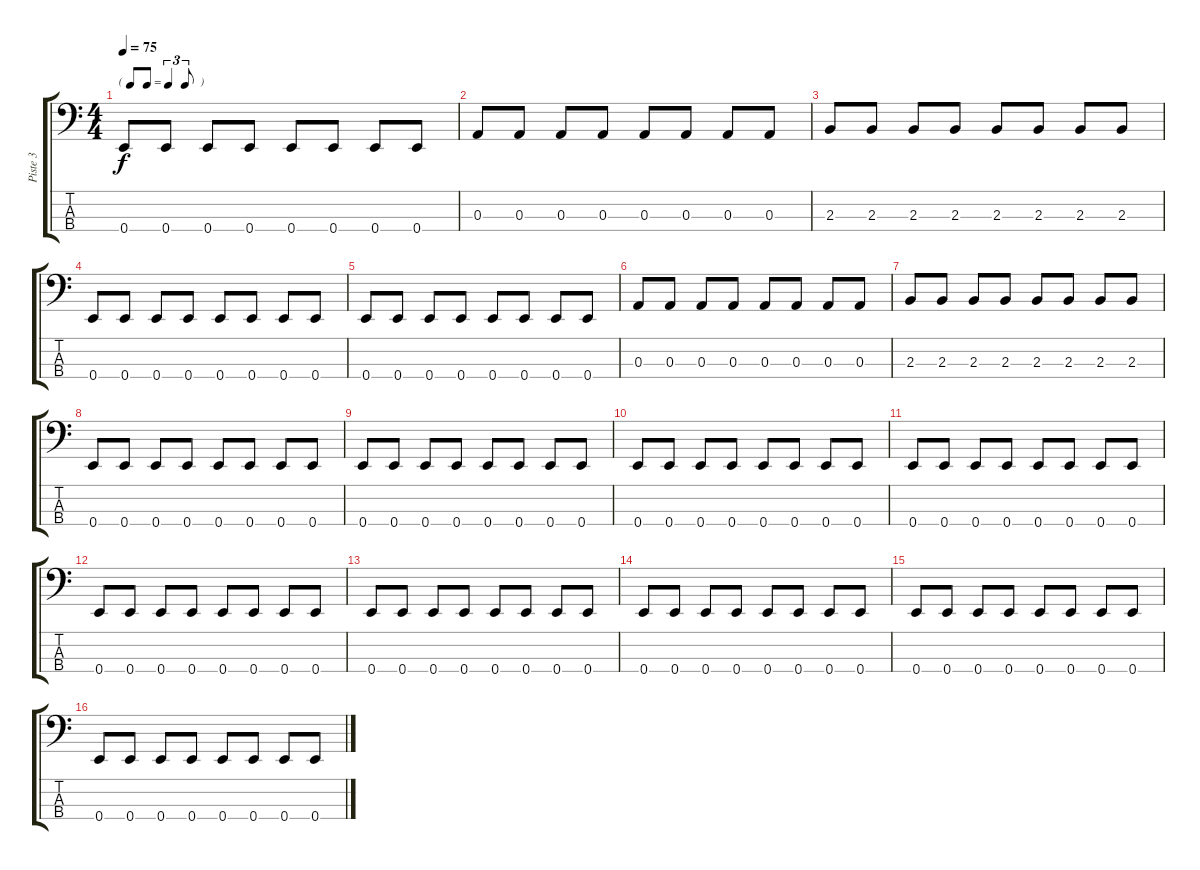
\track ("Piste 3" "Piste 3") {instrument electricbassfinger}
\staff {score tabs}
\tuning (G2 D2 A1 E1) {hide}
\ts (4 4)
\tf triplet8th
\tempo 75
\clef f4
\ks c
0.4.8{dy f} 0.4.8 0.4.8 0.4.8 0.4.8 0.4.8 0.4.8 0.4.8 |
0.3.8 0.3.8 0.3.8 0.3.8 0.3.8 0.3.8 0.3.8 0.3.8 |
2.3.8 2.3.8 2.3.8 2.3.8 2.3.8 2.3.8 2.3.8 2.3.8 |
0.4.8 0.4.8 0.4.8 0.4.8 0.4.8 0.4.8 0.4.8 0.4.8 |
0.4.8 0.4.8 0.4.8 0.4.8 0.4.8 0.4.8 0.4.8 0.4.8 |
0.3.8 0.3.8 0.3.8 0.3.8 0.3.8 0.3.8 0.3.8 0.3.8 |
2.3.8 2.3.8 2.3.8 2.3.8 2.3.8 2.3.8 2.3.8 2.3.8 |
0.4.8 0.4.8 0.4.8 0.4.8 0.4.8 0.4.8 0.4.8 0.4.8 |
0.4.8 0.4.8 0.4.8 0.4.8 0.4.8 0.4.8 0.4.8 0.4.8 |
0.4.8 0.4.8 0.4.8 0.4.8 0.4.8 0.4.8 0.4.8 0.4.8 |
0.4.8 0.4.8 0.4.8 0.4.8 0.4.8 0.4.8 0.4.8 0.4.8 |
0.4.8 0.4.8 0.4.8 0.4.8 0.4.8 0.4.8 0.4.8 0.4.8 |
0.4.8 0.4.8 0.4.8 0.4.8 0.4.8 0.4.8 0.4.8 0.4.8 |
0.4.8 0.4.8 0.4.8 0.4.8 0.4.8 0.4.8 0.4.8 0.4.8 |
0.4.8 0.4.8 0.4.8 0.4.8 0.4.8 0.4.8 0.4.8 0.4.8 |
0.4.8 0.4.8 0.4.8 0.4.8 0.4.8 0.4.8 0.4.8 0.4.8
